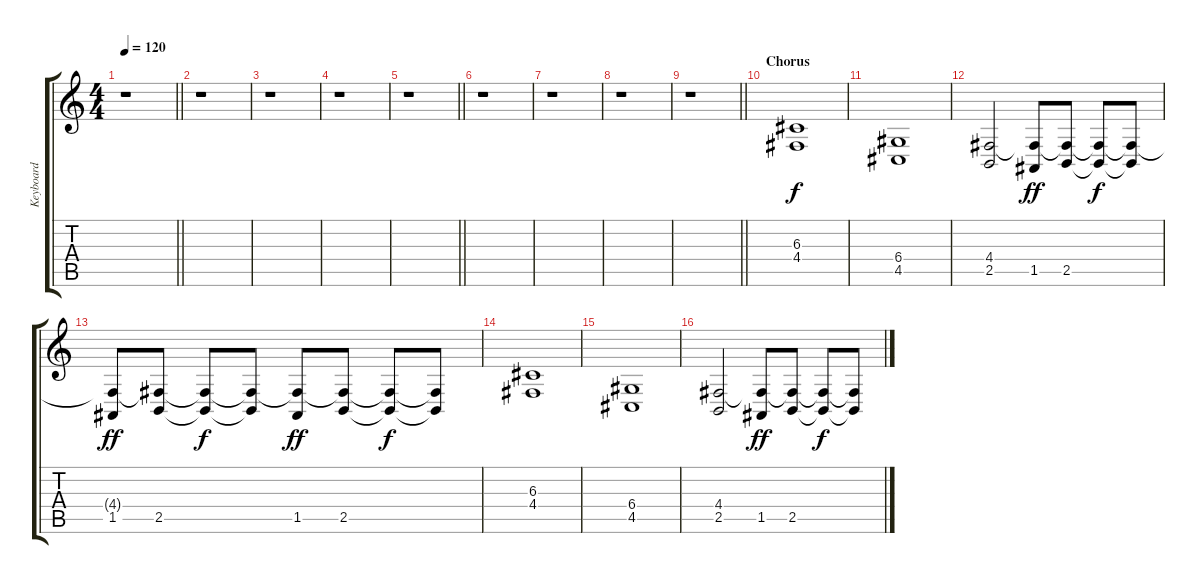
\track ("Keyboard" "Keyboard") {instrument lead2sawtooth}
\staff {score tabs}
\tuning (E4 B3 G3 D3 A2 E2) {hide}
\ts (4 4)
\tempo 120
\clef g2
\barLineRight lightlight
\ks c
r.1{dy f} |
r.1 |
r.1 |
r.1 |
\barLineRight lightlight
r.1 |
r.1 |
r.1 |
r.1 |
\barLineRight lightlight
r.1 |
\section ("" "Chorus")
(6.3 4.4).1{volume 14} |
(6.4 4.5).1 |
(4.4 2.5).2 (4.4{t} 1.5).8{dy ff} (4.4{t} 2.5).8 (4.4{t} 2.5{t}).8{dy f} (4.4{t} 2.5{t}).8 |
(4.4{t} 1.5).8{dy ff} (4.4{t} 2.5).8 (4.4{t} 2.5{t}).8{dy f} (4.4{t} 2.5{t}).8 (4.4{t} 1.5).8{dy ff} (4.4{t} 2.5).8 (4.4{t} 2.5{t}).8{dy f} (4.4{t} 2.5{t}).8 |
(6.3 4.4).1 |
(6.4 4.5).1 |
(4.4 2.5).2 (4.4{t} 1.5).8{dy ff} (4.4{t} 2.5).8 (4.4{t} 2.5{t}).8{dy f} (4.4{t} 2.5{t}).8
